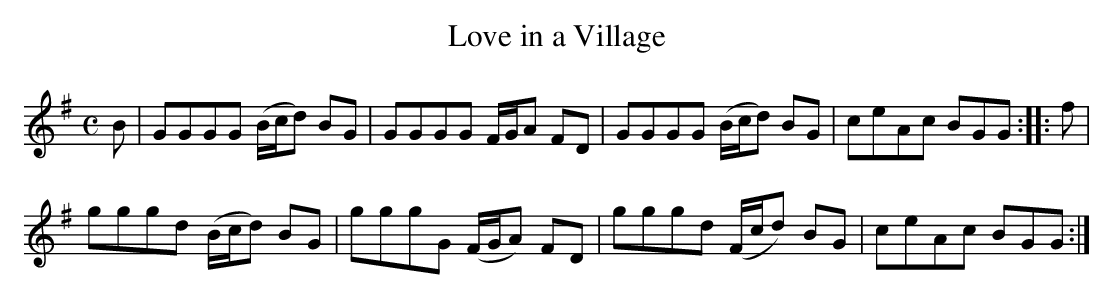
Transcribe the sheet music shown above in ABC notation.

X:1
T:Love in a Village
L:1/8
M:C
K:G
B|GGGG (B/c/d) BG|GGGG F/G/A FD|GGGG (B/c/d) BG|ceAc BGG::f|
gggd (B/c/d) BG|gggG (F/G/A) FD|gggd (F/c/d) BG|ceAc BGG:|]
